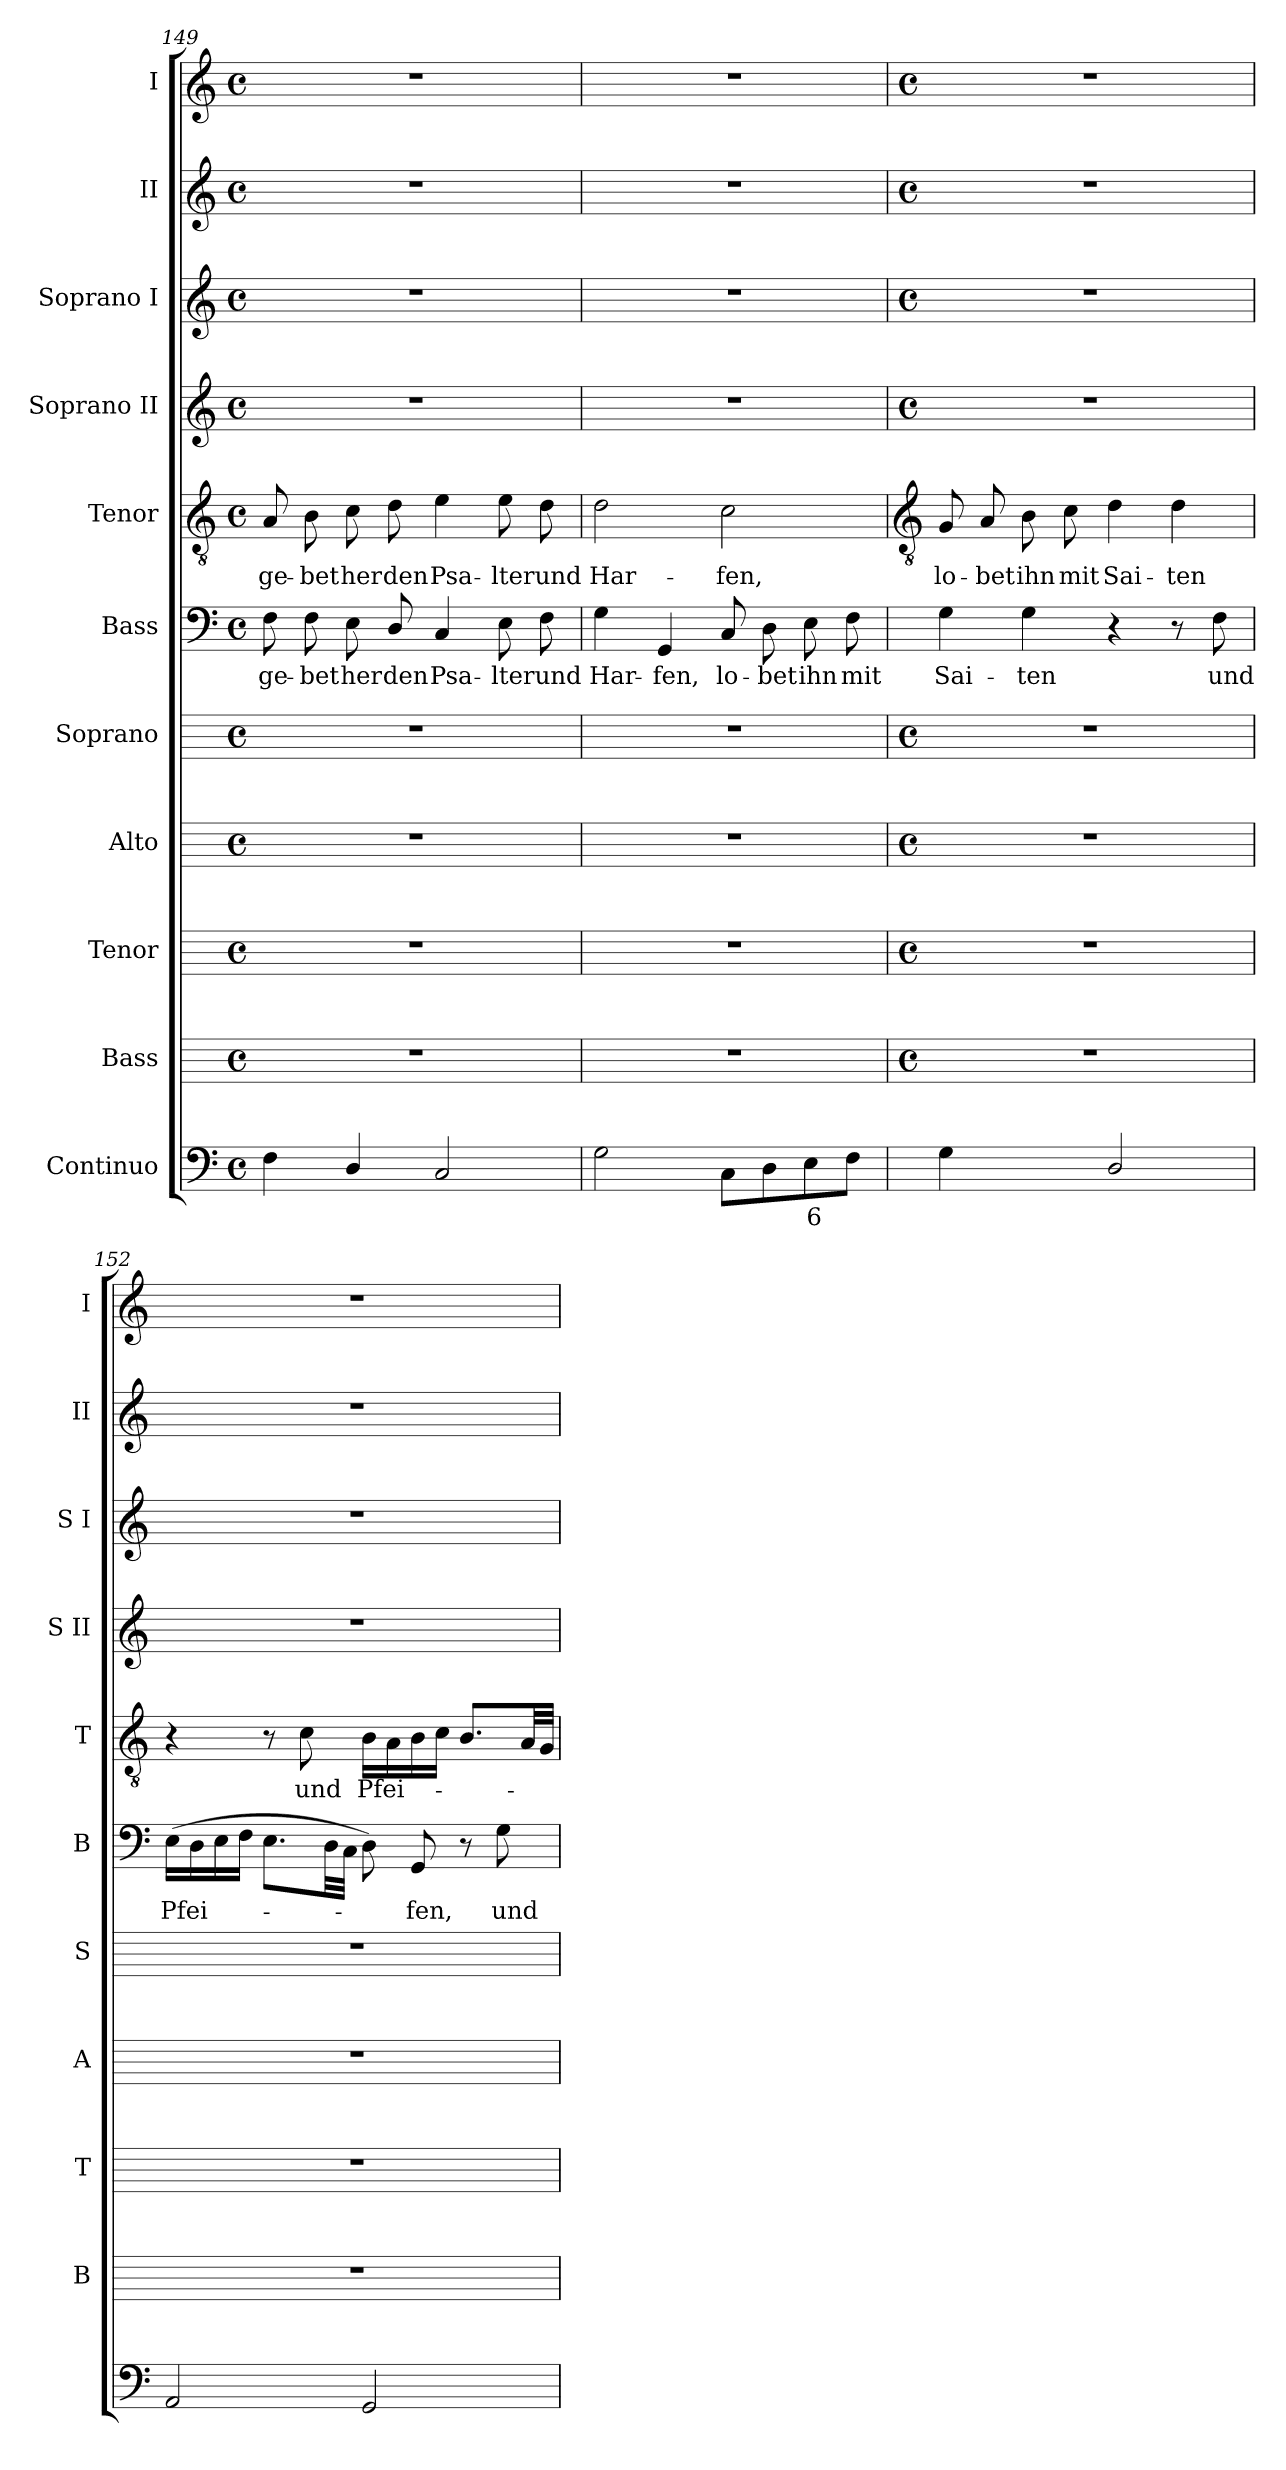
**kern	**text	**kern	**kern	**kern	**kern	**kern	**text	**kern	**text	**kern	**kern	**kern	**kern
*part11	*part11	*part10	*part9	*part8	*part7	*part6	*part6	*part5	*part5	*part4	*part3	*part2	*part1
*staff11	*staff11	*staff10	*staff9	*staff8	*staff7	*staff6	*staff6	*staff5	*staff5	*staff4	*staff3	*staff2	*staff1
*I"Continuo	*	*I"Bass	*I"Tenor	*I"Alto	*I"Soprano	*I"Bass	*	*I"Tenor	*	*I"Soprano II	*I"Soprano I	*I"II	*I"I
*	*	*I'B	*I'T	*I'A	*I'S	*I'B	*	*I'T	*	*I'S II	*I'S I	*I'II	*I'I
*clefF4	*	*	*	*	*	*clefF4	*	*clefGv2	*	*clefG2	*clefG2	*clefG2	*clefG2
*	*	*ITrd4c7	*ITrd4c7	*ITrd4c7	*ITrd4c7	*	*	*	*	*	*	*	*
*k[]	*	*	*	*	*	*k[]	*	*k[]	*	*k[]	*k[]	*k[]	*k[]
*C:	*	*	*	*	*	*C:	*	*C:	*	*C:	*C:	*C:	*C:
*M4/4	*	*M4/4	*M4/4	*M4/4	*M4/4	*M4/4	*	*M4/4	*	*M4/4	*M4/4	*M4/4	*M4/4
*met(c)	*	*met(c)	*met(c)	*met(c)	*met(c)	*met(c)	*	*met(c)	*	*met(c)	*met(c)	*met(c)	*met(c)
=149	=149	=149	=149	=149	=149	=149	=149	=149	=149	=149	=149	=149	=149
!	!	!	!	!	!	!	!LO:LY:b	!	!LO:LY:b	!	!	!	!
4F	.	1r	1r	1r	1r	8F	ge-	8A	ge-	1r	1r	1r	1r
!	!	!	!	!	!	!	!LO:LY:b	!	!LO:LY:b	!	!	!	!
.	.	.	.	.	.	8F	-bet	8B	-bet	.	.	.	.
!	!	!	!	!	!	!	!LO:LY:b	!	!LO:LY:b	!	!	!	!
4D/	.	.	.	.	.	8E	her	8c	her	.	.	.	.
!	!	!	!	!	!	!	!LO:LY:b	!	!LO:LY:b	!	!	!	!
.	.	.	.	.	.	8D/	den	8d	den	.	.	.	.
!	!	!	!	!	!	!	!LO:LY:b	!	!LO:LY:b	!	!	!	!
2C	.	.	.	.	.	4C	Psa-	4e	Psa-	.	.	.	.
!	!	!	!	!	!	!	!LO:LY:b	!	!LO:LY:b	!	!	!	!
.	.	.	.	.	.	8E	-lter	8e	-lter	.	.	.	.
!	!	!	!	!	!	!	!LO:LY:b	!	!LO:LY:b	!	!	!	!
.	.	.	.	.	.	8F	und	8d	und	.	.	.	.
=150	=150	=150	=150	=150	=150	=150	=150	=150	=150	=150	=150	=150	=150
!	!	!	!	!	!	!	!LO:LY:b	!	!LO:LY:b	!	!	!	!
2G	.	1r	1r	1r	1r	4G	Har-	2d	Har-	1r	1r	1r	1r
!	!	!	!	!	!	!	!LO:LY:b	!	!	!	!	!	!
.	.	.	.	.	.	4GG	-fen,	.	.	.	.	.	.
!	!	!	!	!	!	!	!LO:LY:b	!	!LO:LY:b	!	!	!	!
8CL	.	.	.	.	.	8C	lo-	2c	-fen,	.	.	.	.
!	!	!	!	!	!	!	!LO:LY:b	!	!	!	!	!	!
8D	.	.	.	.	.	8D	-bet	.	.	.	.	.	.
!	!LO:LY:b	!	!	!	!	!	!LO:LY:b	!	!	!	!	!	!
8E	6	.	.	.	.	8E	ihn	.	.	.	.	.	.
!	!	!	!	!	!	!	!LO:LY:b	!	!	!	!	!	!
8FJ	.	.	.	.	.	8F	mit	.	.	.	.	.	.
!!LO:LB:g=z
=151	=151	=151	=151	=151	=151	=151	=151	=151	=151	=151	=151	=151	=151
*	*	*	*	*	*	*	*	*clefGv2	*	*	*	*	*
*	*	*M4/4	*M4/4	*M4/4	*M4/4	*	*	*	*	*M4/4	*M4/4	*M4/4	*M4/4
*	*	*met(c)	*met(c)	*met(c)	*met(c)	*	*	*	*	*met(c)	*met(c)	*met(c)	*met(c)
!	!	!	!	!	!	!	!LO:LY:b	!	!LO:LY:b	!	!	!	!
4G	.	1r	1r	1r	1r	4G	Sai-	8G	lo-	1r	1r	1r	1r
!	!	!	!	!	!	!	!	!	!LO:LY:b	!	!	!	!
.	.	.	.	.	.	.	.	8A	-bet	.	.	.	.
!	!LO:LY:b	!	!	!	!	!	!LO:LY:b	!	!LO:LY:b	!	!	!	!
[8ELyy	5	.	.	.	.	4G	-ten	8B	ihn	.	.	.	.
!	!LO:LY:b	!	!	!	!	!	!	!	!LO:LY:b	!	!	!	!
8EJyy]	6	.	.	.	.	.	.	8c	mit	.	.	.	.
!	!	!	!	!	!	!	!	!	!LO:LY:b	!	!	!	!
2D/	.	.	.	.	.	4r	.	4d	Sai-	.	.	.	.
!	!	!	!	!	!	!	!	!	!LO:LY:b	!	!	!	!
.	.	.	.	.	.	8r	.	4d	-ten	.	.	.	.
!	!	!	!	!	!	!	!LO:LY:b	!	!	!	!	!	!
.	.	.	.	.	.	8F	und	.	.	.	.	.	.
=152	=152	=152	=152	=152	=152	=152	=152	=152	=152	=152	=152	=152	=152
!	!	!	!	!	!	!	!LO:LY:b	!	!	!	!	!	!
2AA	.	1r	1r	1r	1r	(>16ELL	Pfei-	4r	.	1r	1r	1r	1r
.	.	.	.	.	.	16D	.	.	.	.	.	.	.
.	.	.	.	.	.	16E	.	.	.	.	.	.	.
.	.	.	.	.	.	16FJJ	.	.	.	.	.	.	.
.	.	.	.	.	.	8.EL	.	8r	.	.	.	.	.
!	!	!	!	!	!	!	!	!	!LO:LY:b	!	!	!	!
.	.	.	.	.	.	.	.	8c	und	.	.	.	.
.	.	.	.	.	.	32DLL	.	.	.	.	.	.	.
.	.	.	.	.	.	32CJJJ	.	.	.	.	.	.	.
!	!	!	!	!	!	!	!	!	!LO:LY:b	!	!	!	!
2GG	.	.	.	.	.	8D)	.	16BLL	Pfei-	.	.	.	.
.	.	.	.	.	.	.	.	16A	.	.	.	.	.
!	!	!	!	!	!	!	!LO:LY:b	!	!	!	!	!	!
.	.	.	.	.	.	8GG	fen,	16B	.	.	.	.	.
.	.	.	.	.	.	.	.	16cJJ	.	.	.	.	.
.	.	.	.	.	.	8r	.	8.BL	.	.	.	.	.
!	!	!	!	!	!	!	!LO:LY:b	!	!	!	!	!	!
.	.	.	.	.	.	8G	und	.	.	.	.	.	.
.	.	.	.	.	.	.	.	32A/LL	.	.	.	.	.
.	.	.	.	.	.	.	.	32GJJJ	.	.	.	.	.
=	=	=	=	=	=	=	=	=	=	=	=	=	=
*-	*-	*-	*-	*-	*-	*-	*-	*-	*-	*-	*-	*-	*-
